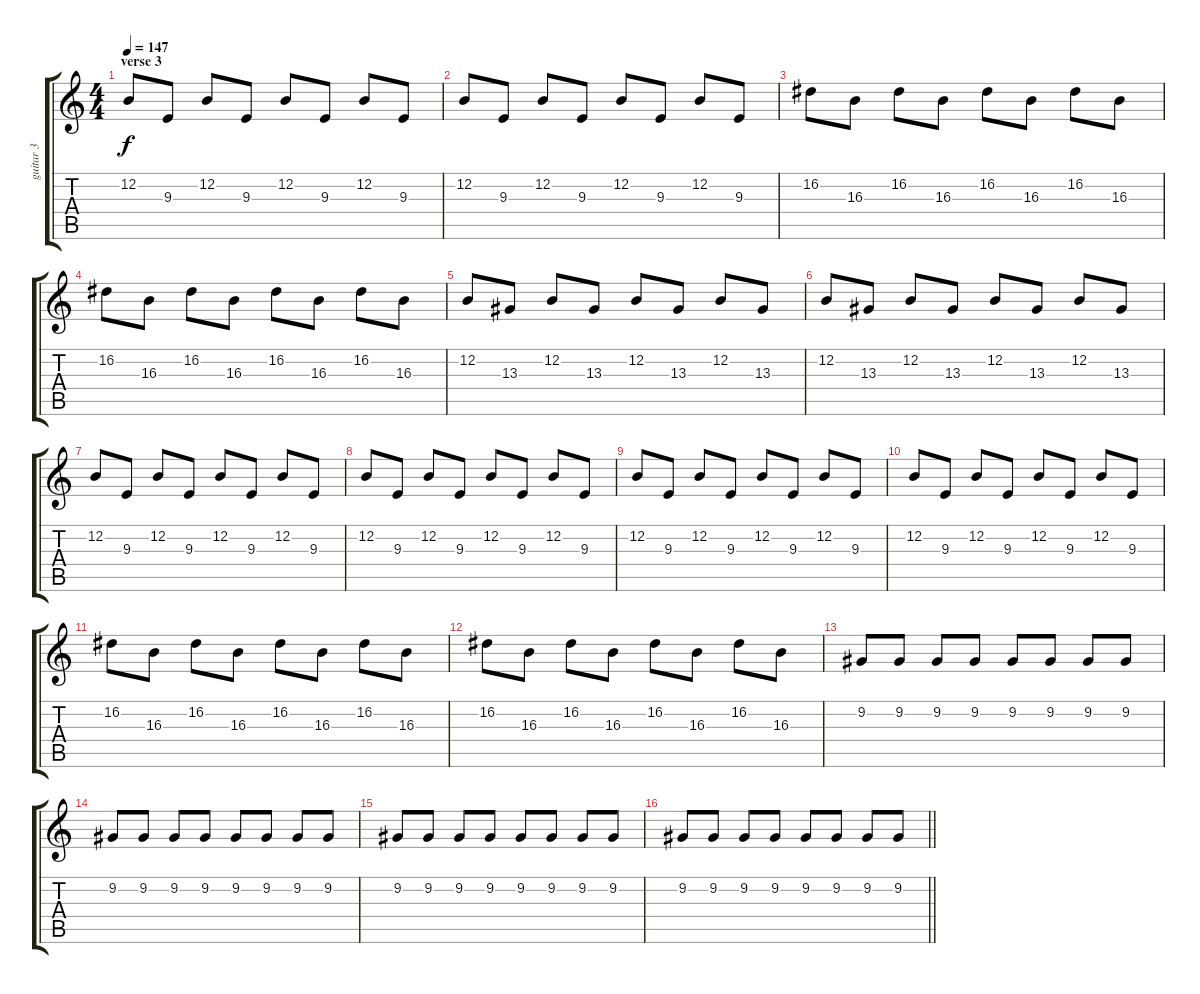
\track ("guitar 3" "guitar 3") {instrument pad1newage}
\staff {score tabs}
\tuning (E4 B3 G3 D3 A2 E2) {hide}
\ts (4 4)
\section ("" "verse 3")
\tempo 147
\clef g2
\ks c
12.2.8{dy f volume 11 instrument pad1newage} 9.3.8 12.2.8 9.3.8 12.2.8 9.3.8 12.2.8 9.3.8 |
12.2.8 9.3.8 12.2.8 9.3.8 12.2.8 9.3.8 12.2.8 9.3.8 |
16.2.8 16.3.8 16.2.8 16.3.8 16.2.8 16.3.8 16.2.8 16.3.8 |
16.2.8 16.3.8 16.2.8 16.3.8 16.2.8 16.3.8 16.2.8 16.3.8 |
12.2.8 13.3.8 12.2.8 13.3.8 12.2.8 13.3.8 12.2.8 13.3.8 |
12.2.8 13.3.8 12.2.8 13.3.8 12.2.8 13.3.8 12.2.8 13.3.8 |
12.2.8 9.3.8 12.2.8 9.3.8 12.2.8 9.3.8 12.2.8 9.3.8 |
12.2.8 9.3.8 12.2.8 9.3.8 12.2.8 9.3.8 12.2.8 9.3.8 |
12.2.8 9.3.8 12.2.8 9.3.8 12.2.8 9.3.8 12.2.8 9.3.8 |
12.2.8 9.3.8 12.2.8 9.3.8 12.2.8 9.3.8 12.2.8 9.3.8 |
16.2.8 16.3.8 16.2.8 16.3.8 16.2.8 16.3.8 16.2.8 16.3.8 |
16.2.8 16.3.8 16.2.8 16.3.8 16.2.8 16.3.8 16.2.8 16.3.8 |
9.2.8{volume 14 balance 11 instrument overdrivenguitar} 9.2.8 9.2.8 9.2.8 9.2.8 9.2.8 9.2.8 9.2.8 |
9.2.8 9.2.8 9.2.8 9.2.8 9.2.8 9.2.8 9.2.8 9.2.8 |
9.2.8 9.2.8 9.2.8 9.2.8 9.2.8 9.2.8 9.2.8 9.2.8 |
\barLineRight lightlight
9.2.8 9.2.8 9.2.8 9.2.8 9.2.8 9.2.8 9.2.8 9.2.8
